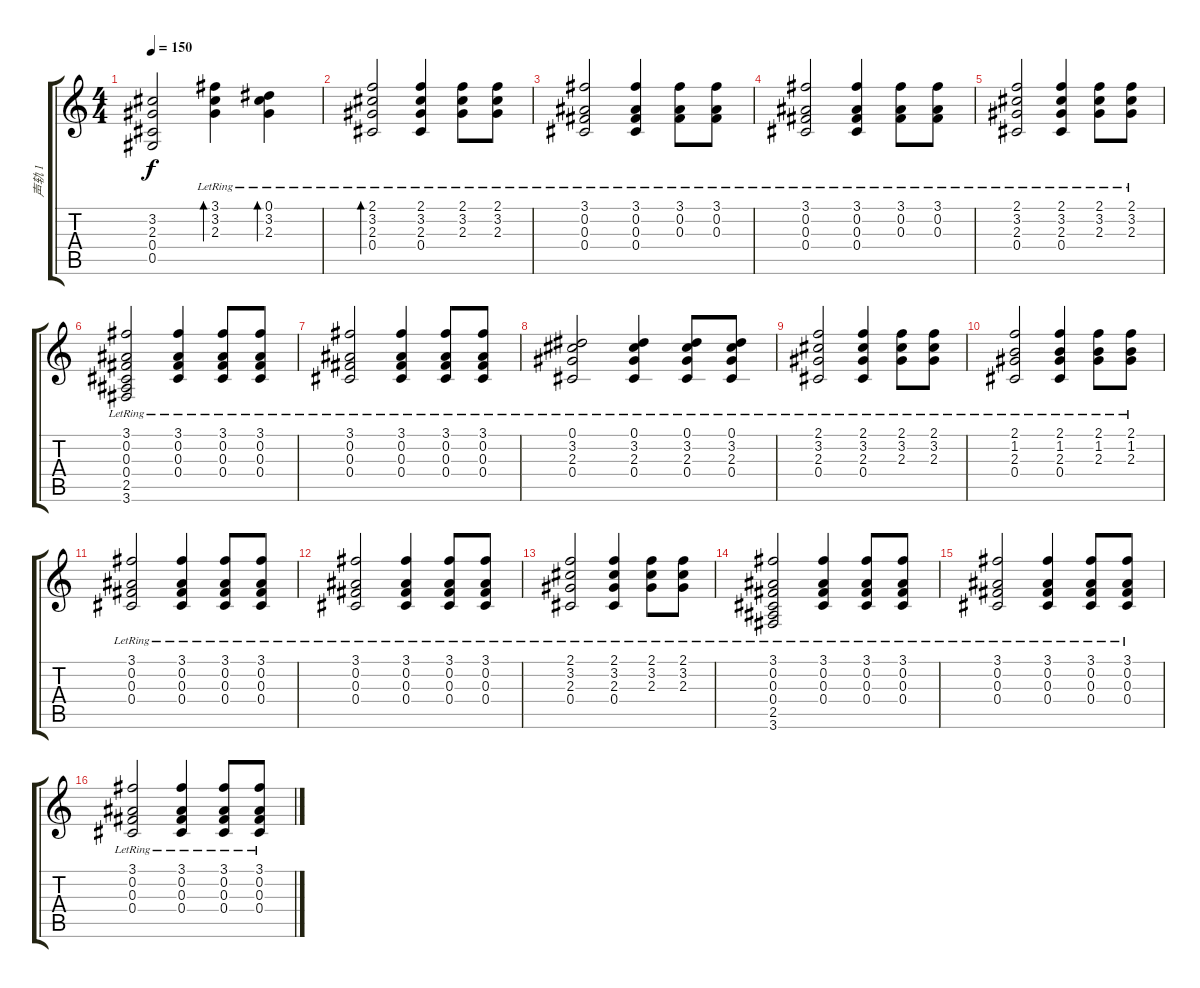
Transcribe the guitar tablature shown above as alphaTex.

\track ("声轨 1" "声轨 1") {instrument acousticguitarsteel}
\staff {score tabs}
\tuning (Eb4 Bb3 Gb3 Db3 Ab2 Eb2) {hide}
\ts (4 4)
\tempo 150
\clef g2
\ks c
(3.2{t} 2.3{t} 0.4{t} 0.5{t}).2{dy f} (3.1{lr} 3.2{lr} 2.3{lr}).4{bd 240} (0.1{lr} 3.2{lr} 2.3{lr}).4{bd 240} |
(2.1{lr} 3.2{lr} 2.3{lr} 0.4{lr}).2{bd 240} (2.1{lr} 3.2{lr} 2.3{lr} 0.4{lr}).4 (2.1{lr} 3.2{lr} 2.3{lr}).8 (2.1{lr} 3.2{lr} 2.3{lr}).8 |
(3.1{lr} 0.2{lr} 0.3{lr} 0.4{lr}).2 (3.1{lr} 0.2{lr} 0.3{lr} 0.4{lr}).4 (3.1{lr} 0.2{lr} 0.3{lr}).8 (3.1{lr} 0.2{lr} 0.3{lr}).8 |
(3.1{lr} 0.2{lr} 0.3{lr} 0.4{lr}).2 (3.1{lr} 0.2{lr} 0.3{lr} 0.4{lr}).4 (3.1{lr} 0.2{lr} 0.3{lr}).8 (3.1{lr} 0.2{lr} 0.3{lr}).8 |
(2.1{lr} 3.2{lr} 2.3{lr} 0.4{lr}).2 (2.1{lr} 3.2{lr} 2.3{lr} 0.4{lr}).4 (2.1{lr} 3.2{lr} 2.3{lr}).8 (2.1{lr} 3.2{lr} 2.3{lr}).8 |
(3.1{lr} 0.2{lr} 0.3{lr} 0.4{lr} 2.5{lr} 3.6{lr}).2 (3.1{lr} 0.2{lr} 0.3{lr} 0.4{lr}).4 (3.1{lr} 0.2{lr} 0.3{lr} 0.4{lr}).8 (3.1{lr} 0.2{lr} 0.3{lr} 0.4{lr}).8 |
(3.1{lr} 0.2{lr} 0.3{lr} 0.4{lr}).2 (3.1{lr} 0.2{lr} 0.3{lr} 0.4{lr}).4 (3.1{lr} 0.2{lr} 0.3{lr} 0.4{lr}).8 (3.1{lr} 0.2{lr} 0.3{lr} 0.4{lr}).8 |
(0.1{lr} 3.2{lr} 2.3{lr} 0.4{lr}).2 (0.1{lr} 3.2{lr} 2.3{lr} 0.4{lr}).4 (0.1{lr} 3.2{lr} 2.3{lr} 0.4{lr}).8 (0.1{lr} 3.2{lr} 2.3{lr} 0.4{lr}).8 |
(2.1{lr} 3.2{lr} 2.3{lr} 0.4{lr}).2 (2.1{lr} 3.2{lr} 2.3{lr} 0.4{lr}).4 (2.1{lr} 3.2{lr} 2.3{lr}).8 (2.1{lr} 3.2{lr} 2.3{lr}).8 |
(2.1{lr} 1.2{lr} 2.3{lr} 0.4{lr}).2 (2.1{lr} 1.2{lr} 2.3{lr} 0.4{lr}).4 (2.1{lr} 1.2{lr} 2.3{lr}).8 (2.1{lr} 1.2{lr} 2.3{lr}).8 |
(3.1{lr} 0.2{lr} 0.3{lr} 0.4{lr}).2 (3.1{lr} 0.2{lr} 0.3{lr} 0.4{lr}).4 (3.1{lr} 0.2{lr} 0.3{lr} 0.4{lr}).8 (3.1{lr} 0.2{lr} 0.3{lr} 0.4{lr}).8 |
(3.1{lr} 0.2{lr} 0.3{lr} 0.4{lr}).2 (3.1{lr} 0.2{lr} 0.3{lr} 0.4{lr}).4 (3.1{lr} 0.2{lr} 0.3{lr} 0.4{lr}).8 (3.1{lr} 0.2{lr} 0.3{lr} 0.4{lr}).8 |
(2.1{lr} 3.2{lr} 2.3{lr} 0.4{lr}).2 (2.1{lr} 3.2{lr} 2.3{lr} 0.4{lr}).4 (2.1{lr} 3.2{lr} 2.3{lr}).8 (2.1{lr} 3.2{lr} 2.3{lr}).8 |
(3.1{lr} 0.2{lr} 0.3{lr} 0.4{lr} 2.5{lr} 3.6{lr}).2 (3.1{lr} 0.2{lr} 0.3{lr} 0.4{lr}).4 (3.1{lr} 0.2{lr} 0.3{lr} 0.4{lr}).8 (3.1{lr} 0.2{lr} 0.3{lr} 0.4{lr}).8 |
(3.1{lr} 0.2{lr} 0.3{lr} 0.4{lr}).2 (3.1{lr} 0.2{lr} 0.3{lr} 0.4{lr}).4 (3.1{lr} 0.2{lr} 0.3{lr} 0.4{lr}).8 (3.1{lr} 0.2{lr} 0.3{lr} 0.4{lr}).8 |
(3.1{lr} 0.2{lr} 0.3{lr} 0.4{lr}).2 (3.1{lr} 0.2{lr} 0.3{lr} 0.4{lr}).4 (3.1{lr} 0.2{lr} 0.3{lr} 0.4{lr}).8 (3.1{lr} 0.2{lr} 0.3{lr} 0.4{lr}).8
